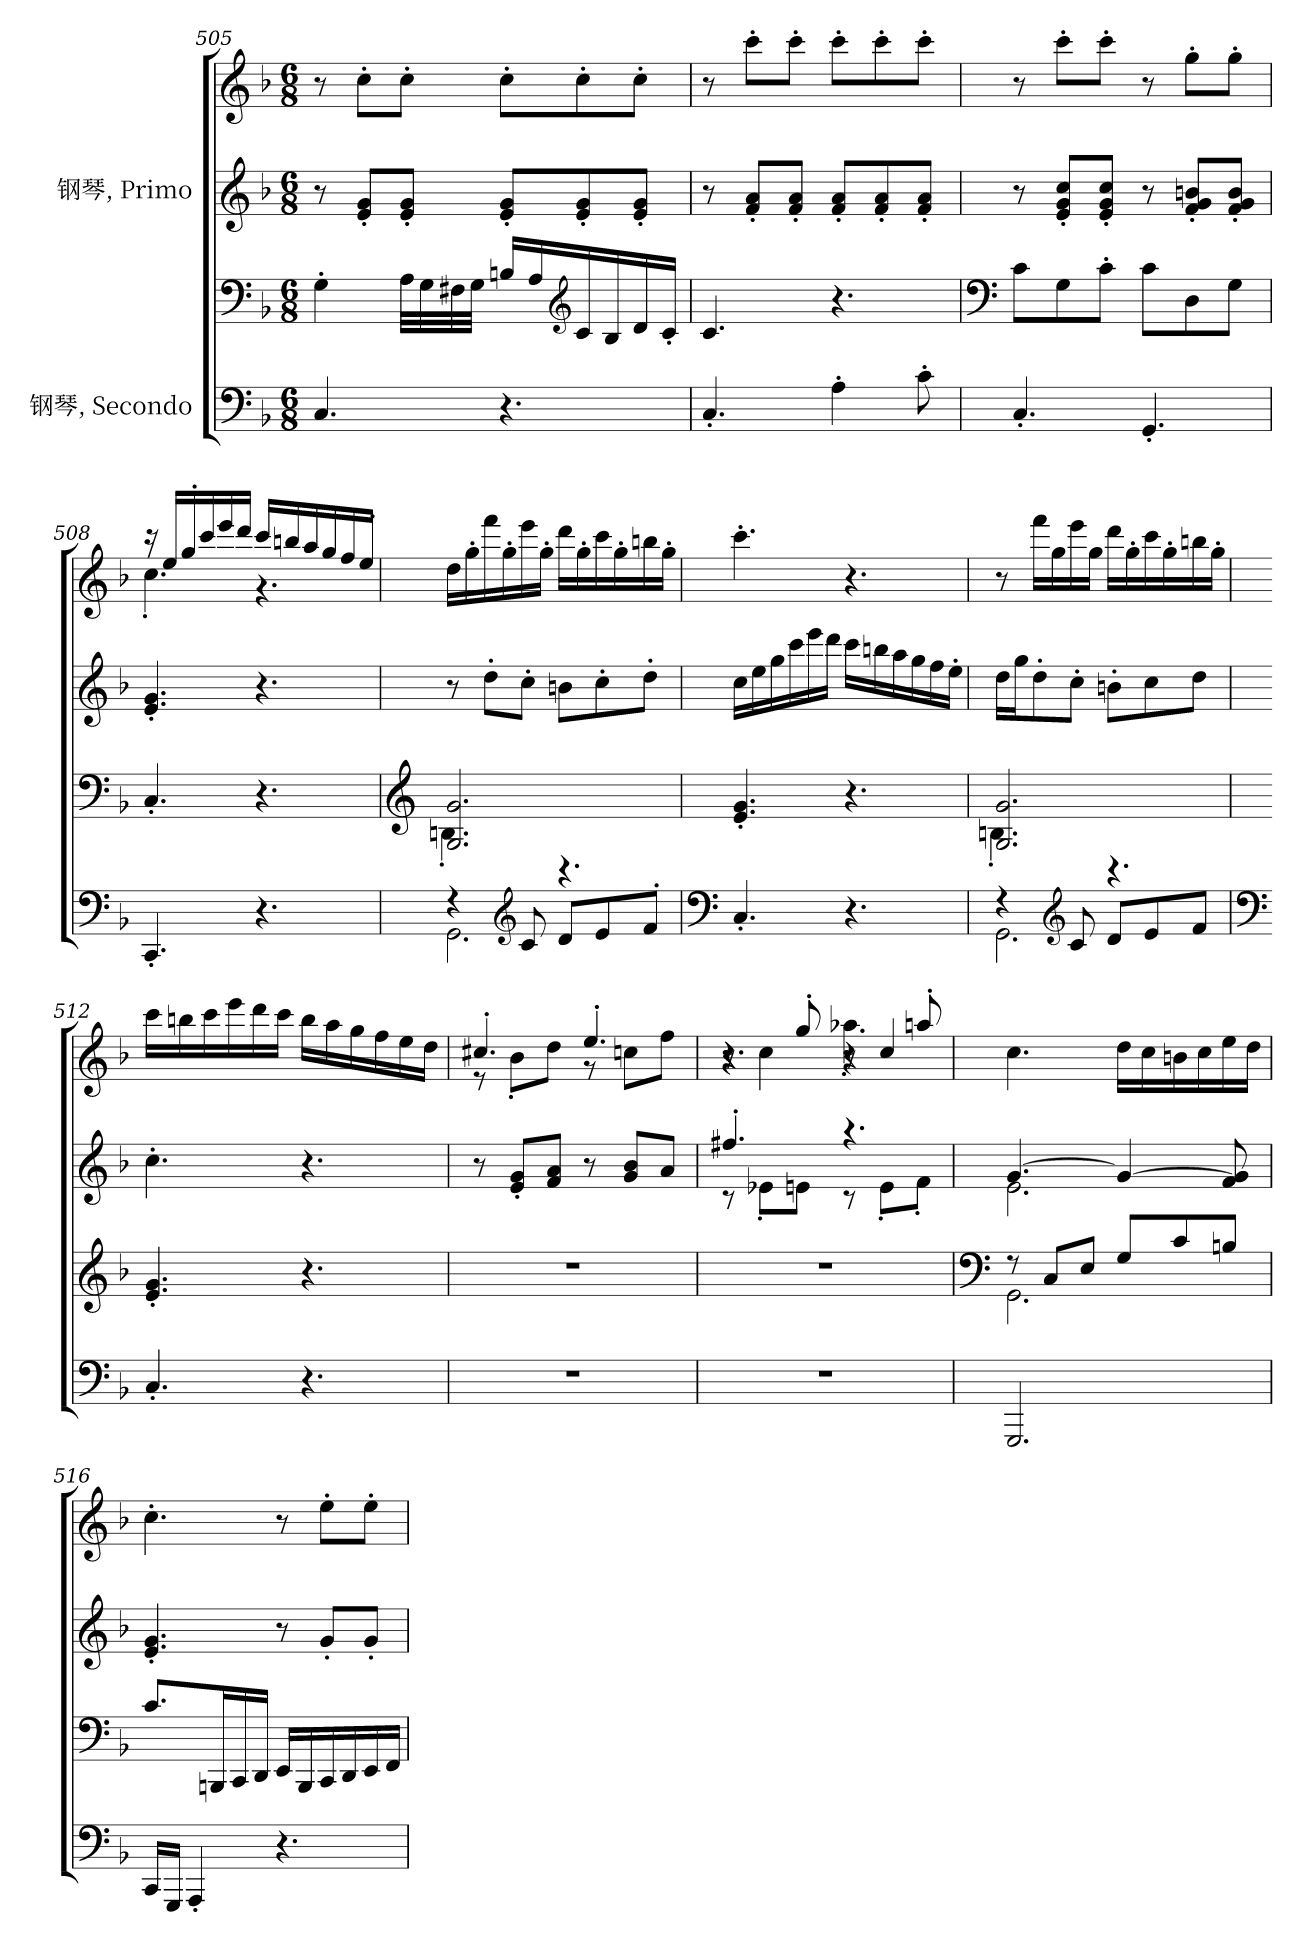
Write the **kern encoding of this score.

**kern	**kern	**kern	**kern
*part2	*part2	*part1	*part1
*staff4	*staff3	*staff2	*staff1
*I"钢琴, Secondo	*	*I"钢琴, Primo	*
*clefF4	*clefF4	*clefG2	*clefG2
*k[b-]	*k[b-]	*k[b-]	*k[b-]
*M6/8	*M6/8	*M6/8	*M6/8
=505	=505	=505	=505
4.C/	4G'\	8r	8r
.	.	8e/' 8g/'L	8cc'\L
.	32A\LLL	8e/' 8g/'J	8cc'\J
.	32G\	.	.
.	32F#X\	.	.
.	32G\JJJ	.	.
4.r	16Bn/LL	8e/' 8g/'L	8cc'\L
.	16A/	.	.
*	*clefG2	*	*
.	16c/	8e/' 8g/'	8cc'\
.	16B/	.	.
.	16d/	8e/' 8g/'J	8cc'\J
.	16c'/JJ	.	.
=506	=506	=506	=506
4.C'/	4.c/	8r	8r
.	.	8f/' 8a/'L	8ccc'\L
.	.	8f/' 8a/'J	8ccc'\J
4A'\	4.r	8f/' 8a/'L	8ccc'\L
.	.	8f/' 8a/'	8ccc'\
8c'\	.	8f/' 8a/'J	8ccc'\J
!!LO:LB:g=z
=507	=507	=507	=507
*	*clefF4	*	*
4.C'/	8c\L	8r	8r
.	8G\	8e/' 8g/' 8cc/'L	8ccc'\L
.	8c'\J	8e/' 8g/' 8cc/'J	8ccc'\J
*	*	*	*MM95
4.GG'/	8c\L	8r	8r
.	8D\	8f/' 8g/' 8bn/'L	8gg'\L
.	8G\J	8f/' 8g/' 8b/'J	8gg'\J
=508	=508	=508	=508
*	*	*	*MM90
*	*	*	*^
4.CC'/	4.C'/	4.e/' 4.g/'	16r	4.cc'\
.	.	.	16ee/LL	.
.	.	.	16gg'/	.
.	.	.	16ccc/	.
.	.	.	16eee/	.
.	.	.	16ddd/JJ	.
4.r	4.r	4.r	16ccc/LL	4.r
.	.	.	16bbn/	.
.	.	.	16aa/	.
.	.	.	16gg/	.
.	.	.	16ff/	.
.	.	.	16ee'/JJ	.
*	*	*	*v	*v
=509	=509	=509	=509
*	*clefG2	*	*
*^	*^	*	*
4r	2.GG\	2.G/ 2.g/	4.Bn'\	8r	16dd\LL
.	.	.	.	.	16gg'\
.	.	.	.	8dd'\L	16fff\
.	.	.	.	.	16gg'\
*clefG2	*	*	*	*	*
8c/	.	.	.	8cc'\J	16eee\
.	.	.	.	.	16gg'\JJ
8d/L	.	.	4.r	8bn\L	16ddd\LL
.	.	.	.	.	16gg'\
8e/	.	.	.	8cc'\	16ccc\
.	.	.	.	.	16gg'\
8f'/J	.	.	.	8dd'\J	16bbn\
.	.	.	.	.	16gg'\JJ
*v	*v	*	*	*	*
*	*v	*v	*	*
!!LO:PB:g=z
=510	=510	=510	=510
*clefF4	*	*	*
4.C'/	4.e/' 4.g/'	16cc\LL	4.ccc'\
.	.	16ee\	.
.	.	16gg\	.
.	.	16ccc\	.
.	.	16eee\	.
.	.	16ddd\JJ	.
4.r	4.r	16ccc\LL	4.r
.	.	16bbn\	.
.	.	16aa\	.
.	.	16gg\	.
.	.	16ff\	.
.	.	16ee'\JJ	.
=511	=511	=511	=511
*^	*^	*	*
4r	2.GG\	2.G/ 2.g/	4.Bn'\	16dd\LL	8r
.	.	.	.	16gg\J	.
.	.	.	.	8dd'\	16fff\LL
.	.	.	.	.	16gg\
*clefG2	*	*	*	*	*
8c/	.	.	.	8cc'\J	16eee\
.	.	.	.	.	16gg\JJ
8d/L	.	.	4.r	8bn'\L	16ddd\LL
.	.	.	.	.	16gg'\
8e/	.	.	.	8cc\	16ccc\
.	.	.	.	.	16gg'\
8f/J	.	.	.	8dd\J	16bbn\
.	.	.	.	.	16gg'\JJ
*v	*v	*	*	*	*
*	*v	*v	*	*
=512	=512	=512	=512
*clefF4	*	*	*
4.C'/	4.e/' 4.g/'	4.cc'\	16ccc\LL
.	.	.	16bbn\
.	.	.	16ccc\
.	.	.	16eee\
.	.	.	16ddd\
.	.	.	16ccc\JJ
*	*	*	*MM95
4.r	4.r	4.r	16bb\LL
.	.	.	16aa\
.	.	.	16gg\
.	.	.	16ff\
.	.	.	16ee\
.	.	.	16dd\JJ
!!LO:LB:g=z
=513	=513	=513	=513
*	*	*	*MM90
*	*	*	*^
2.r	2.r	8r	4.cc#X'/	8r
.	.	8e/' 8g/'L	.	8b-'\L
.	.	8f/ 8a/J	.	8dd\J
.	.	8r	4.ee'/	8r
.	.	8g/ 8b-/L	.	8ccn\L
.	.	8a/J	.	8ff\J
=514	=514	=514	=514	=514
*	*	*^	*	*^
2.r	2.r	4.ff#X'/	8r	4r	8r	4.r
.	.	.	8e-X'\L	.	4cc\	.
.	.	.	8en\J	8gg'/	.	.
.	.	4.r	8r	4r	4.aa-X'\	8r
.	.	.	8e'\L	.	.	4cc/
.	.	.	8f'\J	8aan'/	.	.
*	*	*	*	*v	*v	*v
=515	=515	=515	=515	=515
*	*clefF4	*	*	*
*	*^	*	*	*
2.GGG/	8r	2.GG\	[4.g/	2.e\	4.cc\
.	8C/L	.	.	.	.
.	8E/J	.	.	.	.
*	*	*	*	*	*MM90
.	8G/L	.	4g/_	.	16dd\LL
.	.	.	.	.	16cc\
.	8c/	.	.	.	16bn\
*	*	*	*	*	*MM85
.	.	.	.	.	16cc\
.	8Bn/J	.	8f/ 8g/]	.	16ee\
.	.	.	.	.	16dd\JJ
*	*v	*v	*	*	*
*	*	*v	*v	*
!!LO:LB:g=z
=516	=516	=516	=516
*	*	*	*MM80
16CC/LL	8.c/L	4.e/' 4.g/'	4.cc'\
16GGG/JJ	.	.	.
4AAA'/	.	.	.
.	16BBBn/L	.	.
.	16CC/	.	.
.	16DD/JJ	.	.
4.r	16EE/LL	8r	8r
.	16BBB/	.	.
.	16CC/	8g'/L	8ee'\L
.	16DD/	.	.
.	16EE/	8g'/J	8ee'\J
.	16FF/JJ	.	.
=	=	=	=
*-	*-	*-	*-
